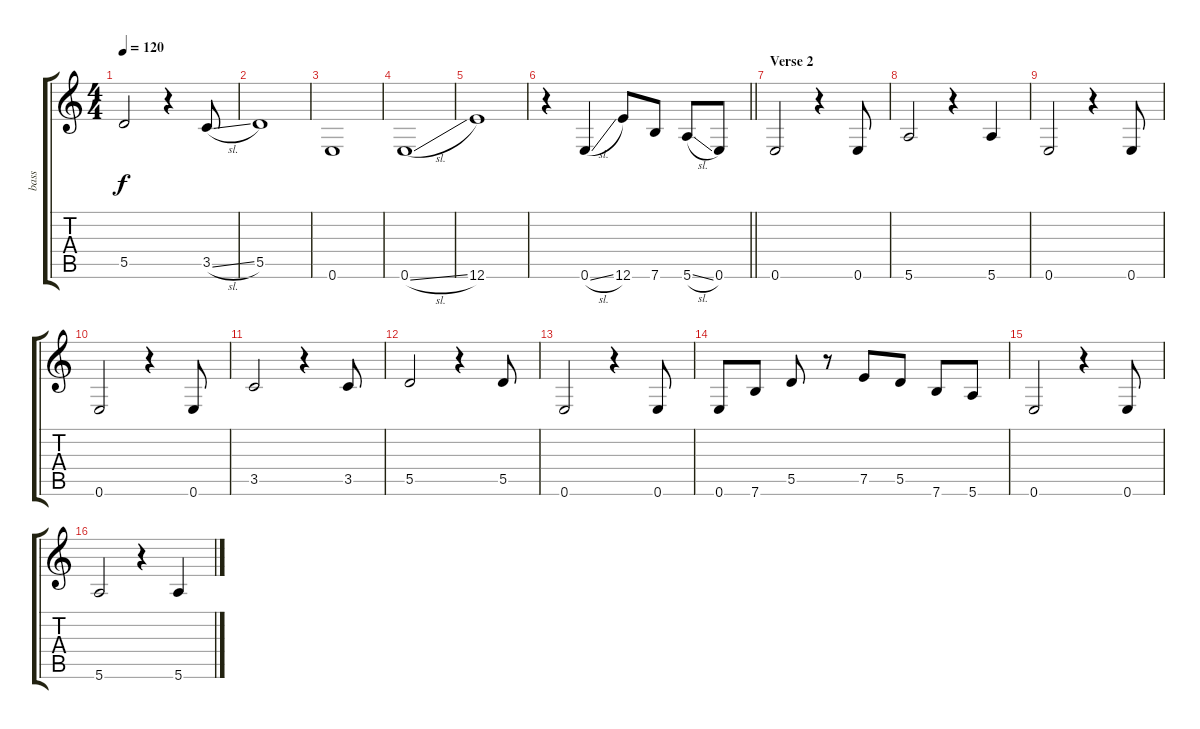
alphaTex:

\track ("bass" "bass") {instrument electricbassfinger}
\staff {score tabs}
\tuning (E4 B3 G3 D3 A2 E2) {hide}
\ts (4 4)
\tempo 120
\clef g2
\ks c
5.5.2{dy f} r.4 3.5{sl}.8 |
5.5.1 |
0.6.1 |
0.6{sl}.1 |
12.6.1 |
\barLineRight lightlight
r.4 0.6{sl}.4 12.6.8 7.6.8 5.6{sl}.8 0.6.8 |
\section ("" "Verse 2")
0.6.2 r.4 0.6.8 |
5.6.2 r.4 5.6.4 |
0.6.2 r.4 0.6.8 |
0.6.2 r.4 0.6.8 |
3.5.2 r.4 3.5.8 |
5.5.2 r.4 5.5.8 |
0.6.2 r.4 0.6.8 |
0.6.8 7.6.8 5.5.8 r.8 7.5.8 5.5.8 7.6.8 5.6.8 |
0.6.2 r.4 0.6.8 |
5.6.2 r.4 5.6.4
